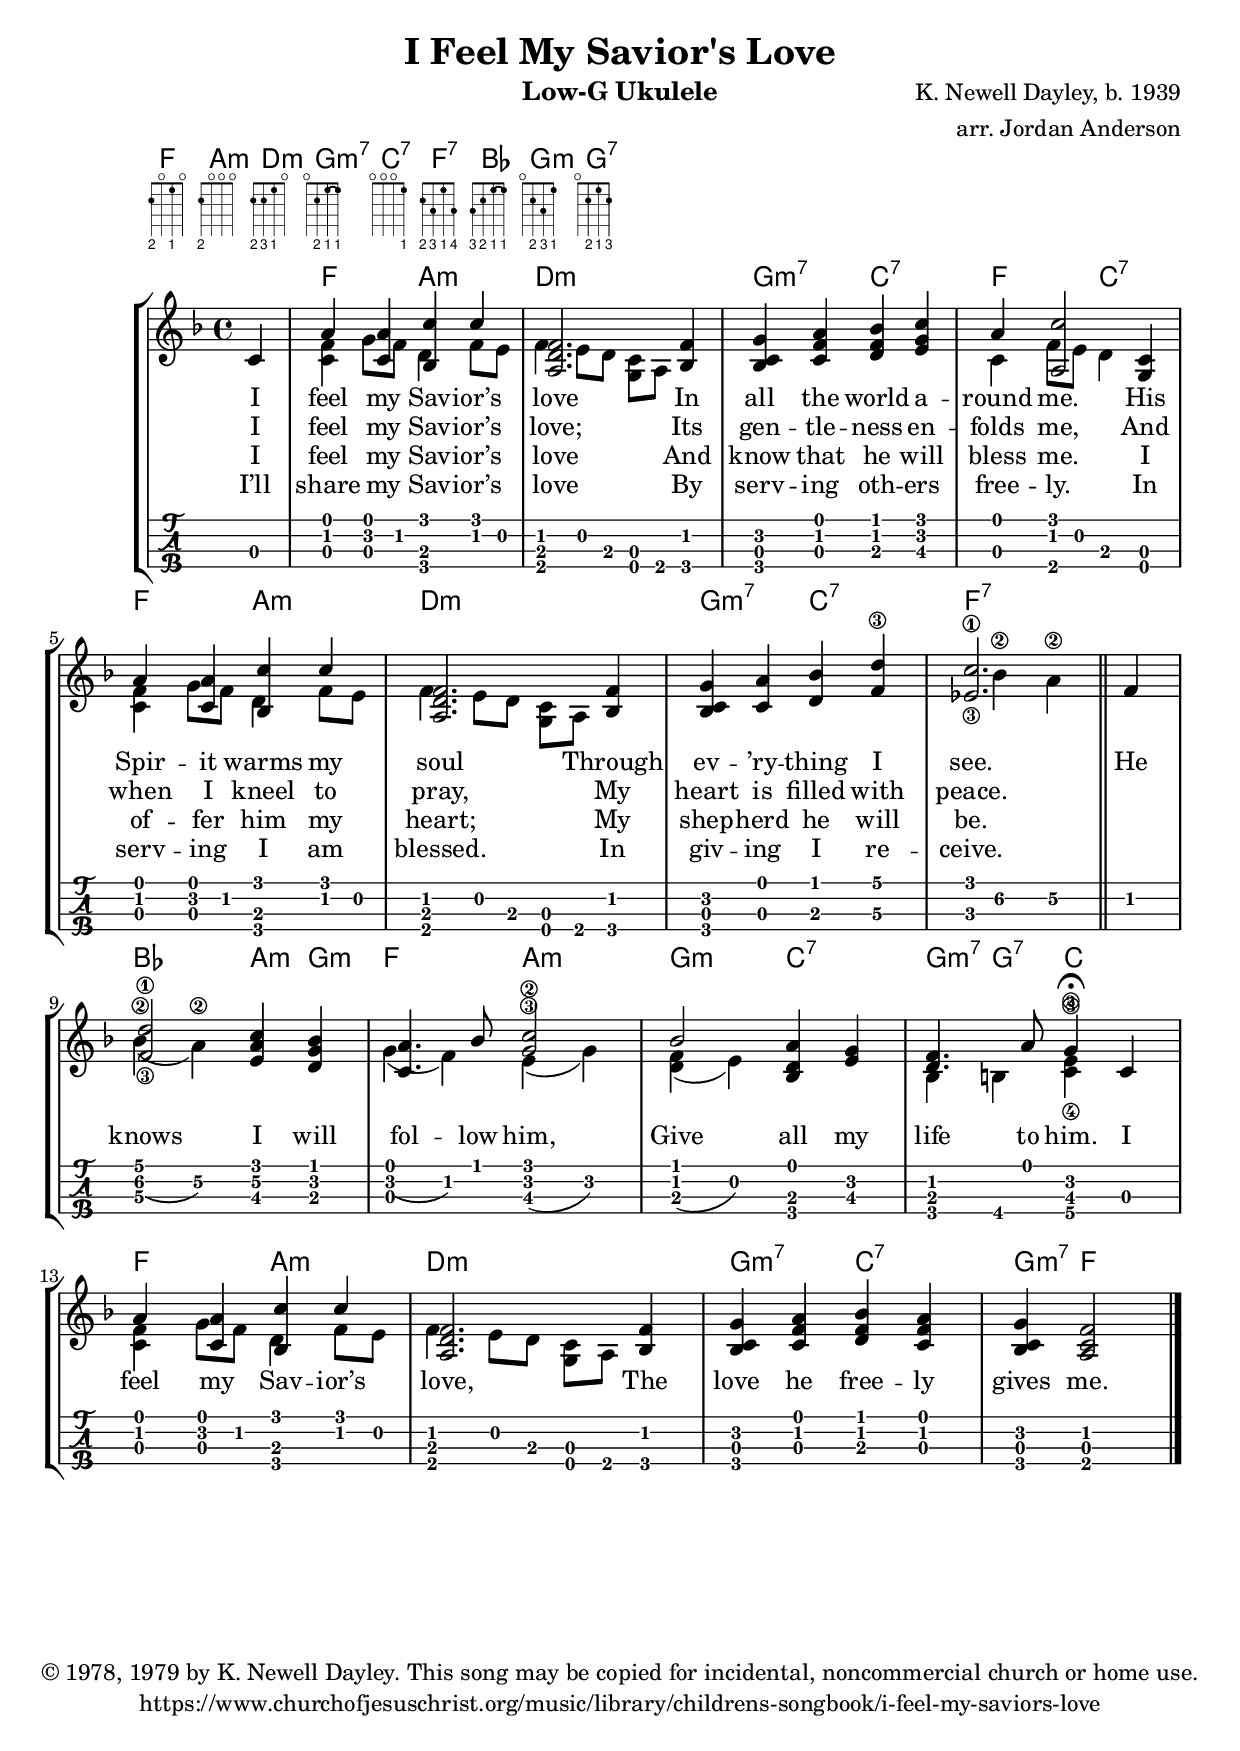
\version "2.18.2"
\language "english"

\header {
    title = "I Feel My Savior's Love"
    composer = "K. Newell Dayley, b. 1939"
    instrument = "Low-G Ukulele"
    %poet = "Ralph Rodgers Jr., 1936–1996; K. Newell Dayley, b. 1939; and Laurie Huffman, b. 1948"
    arranger = "arr. Jordan Anderson"
    % these appear at bottom of page
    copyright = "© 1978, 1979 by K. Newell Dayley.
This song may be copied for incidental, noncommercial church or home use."
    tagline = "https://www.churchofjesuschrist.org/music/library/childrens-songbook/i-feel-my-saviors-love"
  }

% Fret chords at top of piece

\include "predefined-ukulele-fretboards.ly"
low-g-ukulele-tuning = \stringTuning <g c' e' a'>

TopChords = {
  \chordmode {
    f a:m d:m g:m7 c:7 f:7 bf g:m g:7
  }
}

\score{
  <<
    \new ChordNames {
      \TopChords
    }
    \new FretBoards {
      \set Staff.stringTunings = #ukulele-tuning
      \TopChords
    }
  >>
}


% Main music

melody = {
  % I feel ...
  c' a' <a' c'> <c'' bf> c'' <f' d' a>2. <f' bf>4
  % all the world ...
  <g' c' bf>4 <a' f' c'> <bf' f' d'> <c'' g' e'>
  % round me...
  a' <c'' a>2 <c' g>4

  % Spirit warms...
  a' <a' c'> <c'' bf> c'' <f' d' a>2. <f' bf>4
  %Everything I see
  <g' c' bf>4 <a' c'> <bf' d'> <d'' f'\3>
  <c''\1 ef'\3>2. \bar "||"

  % He knows I will
  f'4 <d''\1 f'\3>2 <c'' a' e'>4 <bf' g' d'>
  % follow him...
  <a' c'>4. bf'8 <c'' g'\2>2   bf'
  % all my
  <a' d' bf>4 <g' e'>
  % life to him
  <f' d'>4. a'8 g'4\2\fermata

  % I feel my...
  c' a' <a' c'> <c'' bf> c'' <f' d' a>2. <f' bf>4
  % The love he...
  <g' c' bf>4 <a' f' c'> <bf' f' d'> <a' f' c'> <g' c' bf> <f' c' a>2
  \bar "|."
}
alto = {
  % I feel ...
  s4 <f' c'>4 g'8 f'8 d'4 f'8 e'8 f'4 e'8 d' <c' g> a
  % all the world ...
  s4 s1
  % round me...
  c'4 f'8 e'8 d'4

  % Spirit warms...
  s4 <f' c'> g'8 f'8 d'4 f'8 e'8 f'4 e'8 d' <c' g> a s4
  %Everything I see
  s1
  s4 bf'4\2 a'\2 s

  % knows I will
  bf'4\2 (a'\2) s2
  % follow him...
  g'4 (f') e'\3 (g') <f' d'> (e')
  % all my
  s2
  %life to him
  bf4 b <c'\4 e'\3>

  % I feel my...
  s4 <f' c'>4 g'8 f'8 d'4 f'8 e'8 f'4 e'8 d' <c' g> a
  % The love he...
  s1
}

StaffChords = \chordmode {
  s4 f2 a:m d1:m g2:m7 c:7 f2 c:7
     f2 a:m d1:m g2:m7 c:7 f1:7
     bf2 a4:m g:m f2 a:m g:m c:7 g4:m7 g:7 c2
     f2 a:m d1:m g2:m7 c:7 g4:m7 f2
}

verseOne = \lyricmode {
  I feel my Sav -- ior’s love
  In all the world a -- round me.
  His Spir -- it warms my soul
  Through ev -- ’ry -- thing I see.

  He knows I will fol -- low him,
  Give all my life to him.
  I feel my Sav -- ior’s love,
  The love he free -- ly gives me.
}

verseTwo = \lyricmode {
  I feel my Sav -- ior’s love;
  Its gen -- tle -- ness en -- folds me,
  And when I kneel to pray,
  My heart is filled with peace.
}

verseThree = \lyricmode {
  I feel my Sav -- ior’s love
  And know that he will bless me.
  I of -- fer him my heart;
  My shep -- herd he will be.
}

verseFour = \lyricmode {
  I’ll share my Sav -- ior’s love
  By serv -- ing oth -- ers free -- ly.
  In serv -- ing I am blessed.
  In giv -- ing I re -- ceive.
}

\score {
  <<
    \new ChordNames \StaffChords
    \new StaffGroup <<
      \new Staff <<
        \time 4/4
        \clef treble
        \key f \major
        \partial 4
        \new Voice = "melodyVoice" { \voiceOne \melody }
        \new Voice { \voiceTwo \alto }
        \new Lyrics \lyricsto "melodyVoice" \verseOne
        \new Lyrics \lyricsto "melodyVoice" \verseTwo
        \new Lyrics \lyricsto "melodyVoice" \verseThree
        \new Lyrics \lyricsto "melodyVoice" \verseFour
      >>

      \new TabStaff <<
        \set TabStaff.stringTunings = #low-g-ukulele-tuning
        \absolute <<
          \new TabVoice { \voiceOne \melody }
          \new TabVoice { \voiceTwo \alto }
        >>
      >>
    >>
  >>
}
